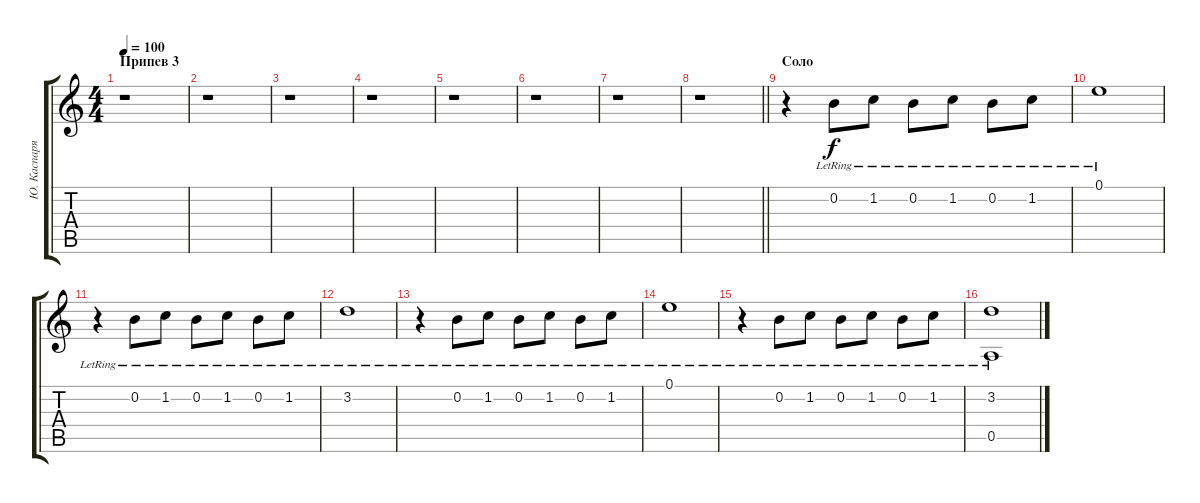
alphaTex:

\track ("Ю. Каспарян (доп. гитара)" "Ю. Каспаря") {instrument electricguitarclean}
\staff {score tabs}
\tuning (E4 B3 G3 D3 A2 E2) {hide}
\ts (4 4)
\section ("" "Припев 3")
\tempo 100
\clef g2
\ks c
r.1{dy f} |
r.1 |
r.1 |
r.1 |
r.1 |
r.1 |
r.1 |
\barLineRight lightlight
r.1 |
\section ("" "Соло")
r.4{volume 9 instrument electricguitarclean} 0.2{lr}.8 1.2{lr}.8 0.2{lr}.8 1.2{lr}.8 0.2{lr}.8 1.2{lr}.8 |
0.1{lr}.1 |
r.4 0.2{lr}.8 1.2{lr}.8 0.2{lr}.8 1.2{lr}.8 0.2{lr}.8 1.2{lr}.8 |
3.2{lr}.1 |
r.4 0.2{lr}.8 1.2{lr}.8 0.2{lr}.8 1.2{lr}.8 0.2{lr}.8 1.2{lr}.8 |
0.1{lr}.1 |
r.4 0.2{lr}.8 1.2{lr}.8 0.2{lr}.8 1.2{lr}.8 0.2{lr}.8 1.2{lr}.8 |
(3.2{lr} 0.5).1
